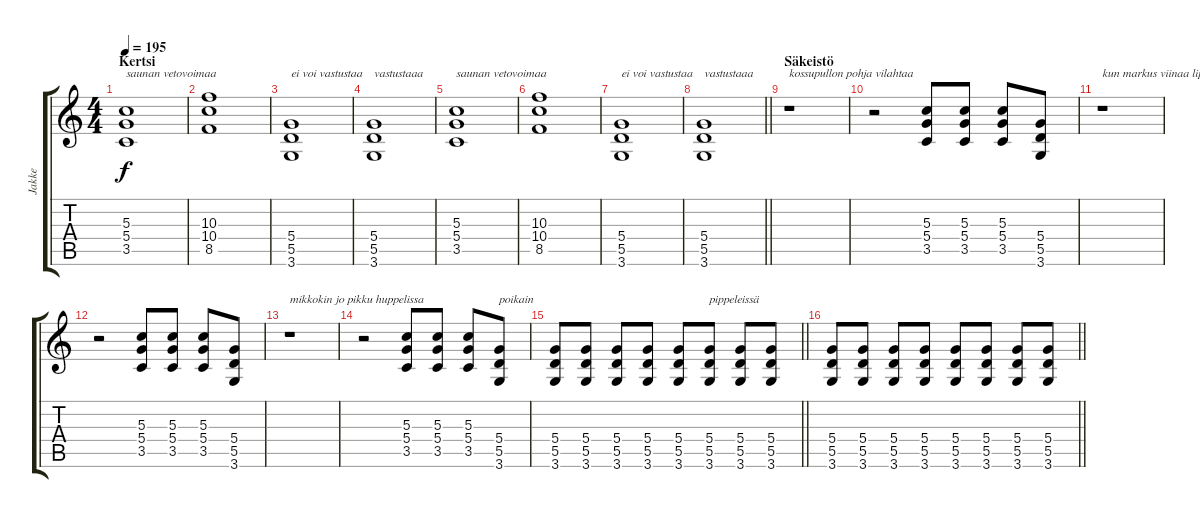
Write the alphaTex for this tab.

\track ("Jakke" "Jakke") {instrument distortionguitar}
\staff {score tabs}
\tuning (E4 B3 G3 D3 A2 E2) {hide}
\ts (4 4)
\section ("" "Kertsi")
\tempo 195
\clef g2
\ks c
(5.3 5.4 3.5).1{txt "saunan vetovoimaa" dy f} |
(10.3 10.4 8.5).1 |
(5.4 5.5 3.6).1{txt "ei voi vastustaa"} |
(5.4 5.5 3.6).1{txt "vastustaaa"} |
(5.3 5.4 3.5).1{txt "saunan vetovoimaa"} |
(10.3 10.4 8.5).1 |
(5.4 5.5 3.6).1{txt "ei voi vastustaa"} |
\barLineRight lightlight
(5.4 5.5 3.6).1{txt "vastustaaa"} |
\section ("" "Säkeistö")
r.1{txt "kossupullon pohja vilahtaa"} |
r.2 (5.3 5.4 3.5).8 (5.3 5.4 3.5).8 (5.3 5.4 3.5).8 (5.4 5.5 3.6).8 |
r.1{txt "kun markus viinaa lipittää"} |
r.2 (5.3 5.4 3.5).8 (5.3 5.4 3.5).8 (5.3 5.4 3.5).8 (5.4 5.5 3.6).8 |
r.1{txt "mikkokin jo pikku huppelissa"} |
r.2 (5.3 5.4 3.5).8 (5.3 5.4 3.5).8 (5.3 5.4 3.5).8 (5.4 5.5 3.6).8{txt "poikain"} |
\barLineRight lightlight
(5.4 5.5 3.6).8 (5.4 5.5 3.6).8 (5.4 5.5 3.6).8 (5.4 5.5 3.6).8 (5.4 5.5 3.6).8 (5.4 5.5 3.6).8{txt "pippeleissä"} (5.4 5.5 3.6).8 (5.4 5.5 3.6).8 |
\barLineRight lightlight
(5.4 5.5 3.6).8 (5.4 5.5 3.6).8 (5.4 5.5 3.6).8 (5.4 5.5 3.6).8 (5.4 5.5 3.6).8 (5.4 5.5 3.6).8 (5.4 5.5 3.6).8 (5.4 5.5 3.6).8
